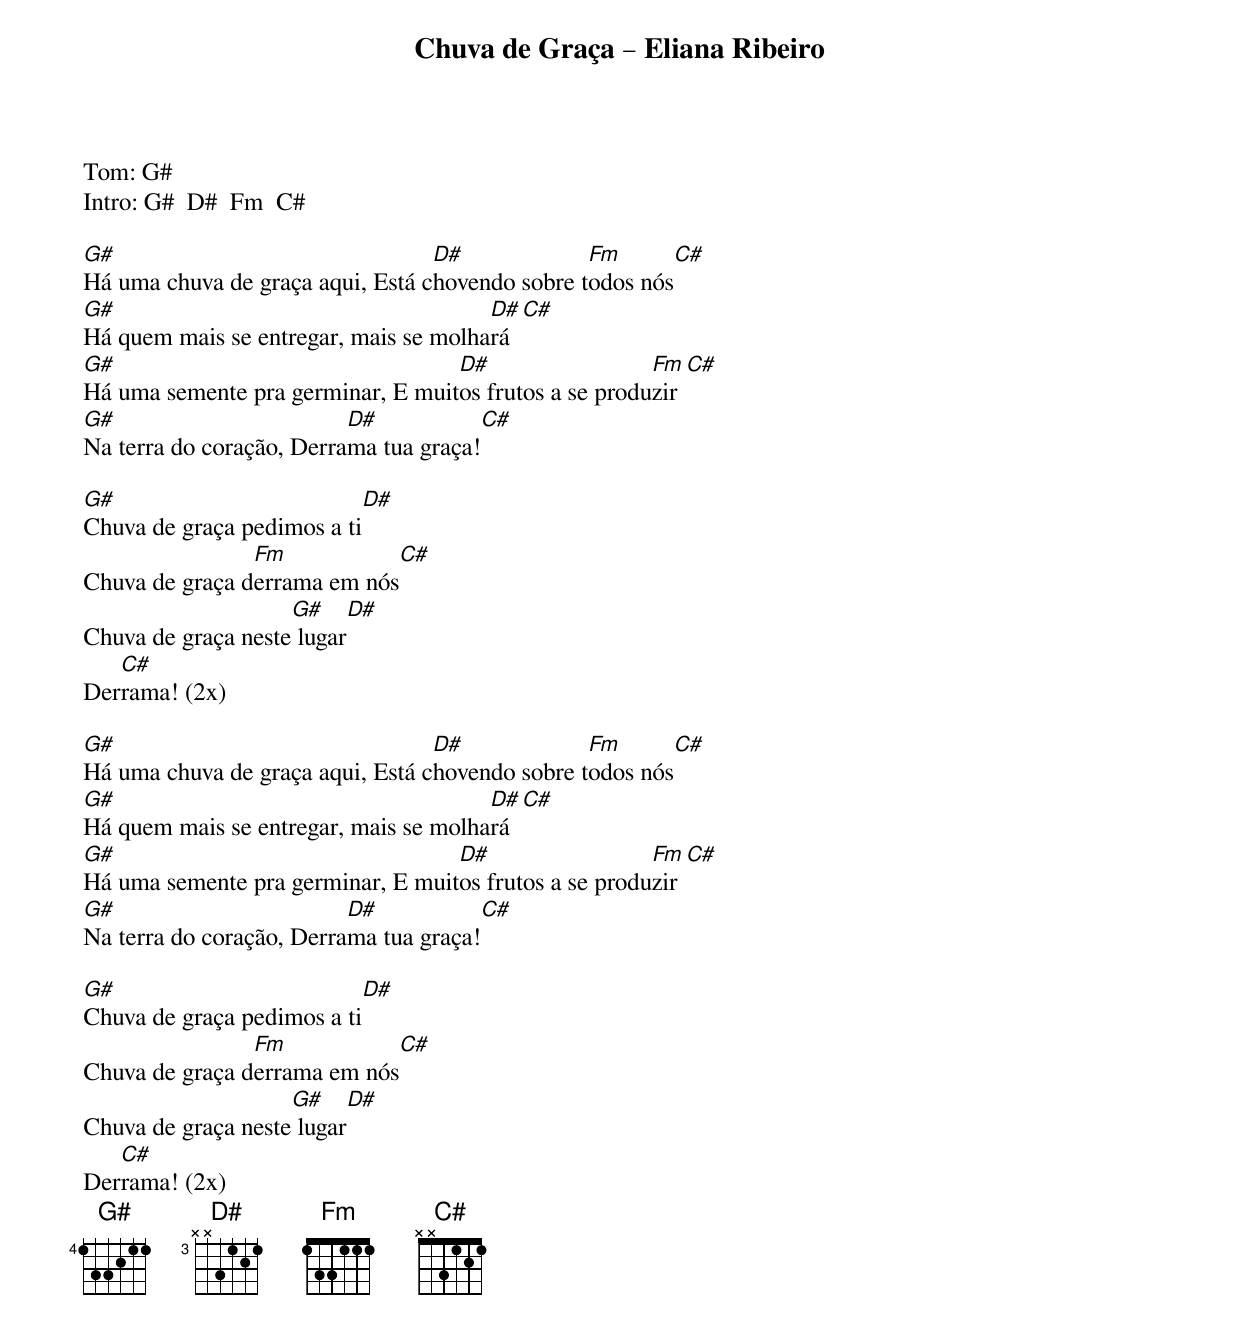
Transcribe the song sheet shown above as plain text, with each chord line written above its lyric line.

Chuva de Graça – Eliana Ribeiro
Tom: G#
Intro: G#  D#  Fm  C#

G#                                D#             Fm                           C#
Há uma chuva de graça aqui, Está chovendo sobre todos nós
G#                                     D#                           C#
Há quem mais se entregar, mais se molhará
G#                                 D#                  Fm                                C#
Há uma semente pra germinar, E muitos frutos a se produzir
G#                        D#                               C#
Na terra do coração, Derrama tua graça!

G#                                          D#
Chuva de graça pedimos a ti
                Fm                           C#
Chuva de graça derrama em nós
                    G#                    D#
Chuva de graça neste lugar
   C#
Derrama! (2x)

G#                                D#             Fm                           C#
Há uma chuva de graça aqui, Está chovendo sobre todos nós
G#                                     D#                           C#
Há quem mais se entregar, mais se molhará
G#                                 D#                  Fm                                C#
Há uma semente pra germinar, E muitos frutos a se produzir
G#                        D#                               C#
Na terra do coração, Derrama tua graça!

G#                                          D#
Chuva de graça pedimos a ti
                Fm                           C#
Chuva de graça derrama em nós
                    G#                    D#
Chuva de graça neste lugar
   C#
Derrama! (2x)
